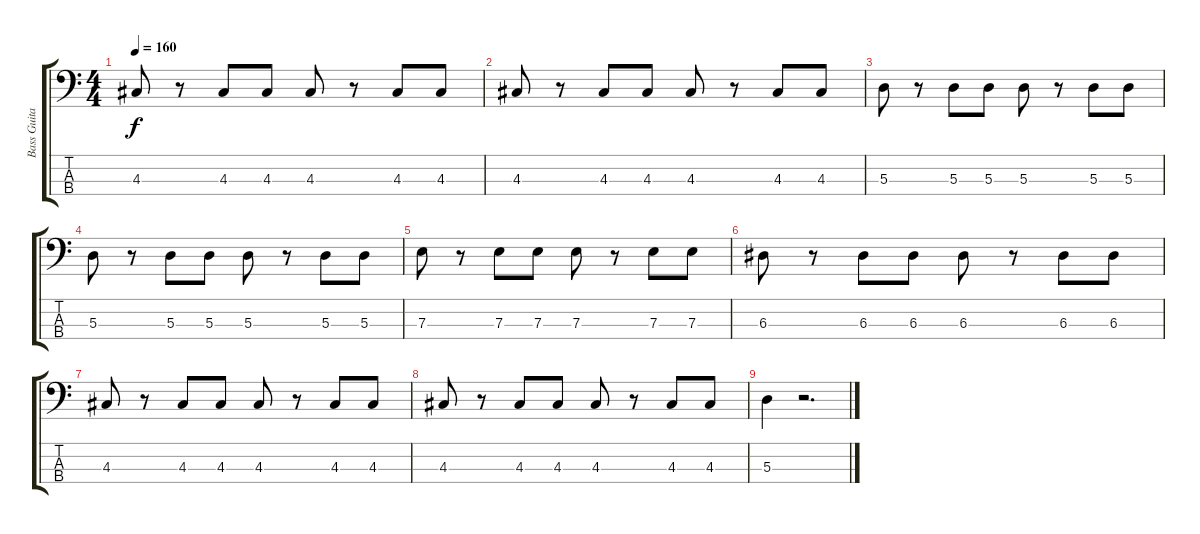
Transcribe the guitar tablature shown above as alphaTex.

\track ("Bass Guitar" "Bass Guita") {instrument electricbasspick}
\staff {score tabs}
\tuning (G2 D2 A1 E1) {hide}
\ts (4 4)
\tempo 160
\clef f4
\ks c
4.3.8{dy f} r.8 4.3.8 4.3.8 4.3.8 r.8 4.3.8 4.3.8 |
4.3.8 r.8 4.3.8 4.3.8 4.3.8 r.8 4.3.8 4.3.8 |
5.3.8 r.8 5.3.8 5.3.8 5.3.8 r.8 5.3.8 5.3.8 |
5.3.8 r.8 5.3.8 5.3.8 5.3.8 r.8 5.3.8 5.3.8 |
7.3.8 r.8 7.3.8 7.3.8 7.3.8 r.8 7.3.8 7.3.8 |
6.3.8 r.8 6.3.8 6.3.8 6.3.8 r.8 6.3.8 6.3.8 |
4.3.8 r.8 4.3.8 4.3.8 4.3.8 r.8 4.3.8 4.3.8 |
4.3.8 r.8 4.3.8 4.3.8 4.3.8 r.8 4.3.8 4.3.8 |
5.3.4 r.2{d}
